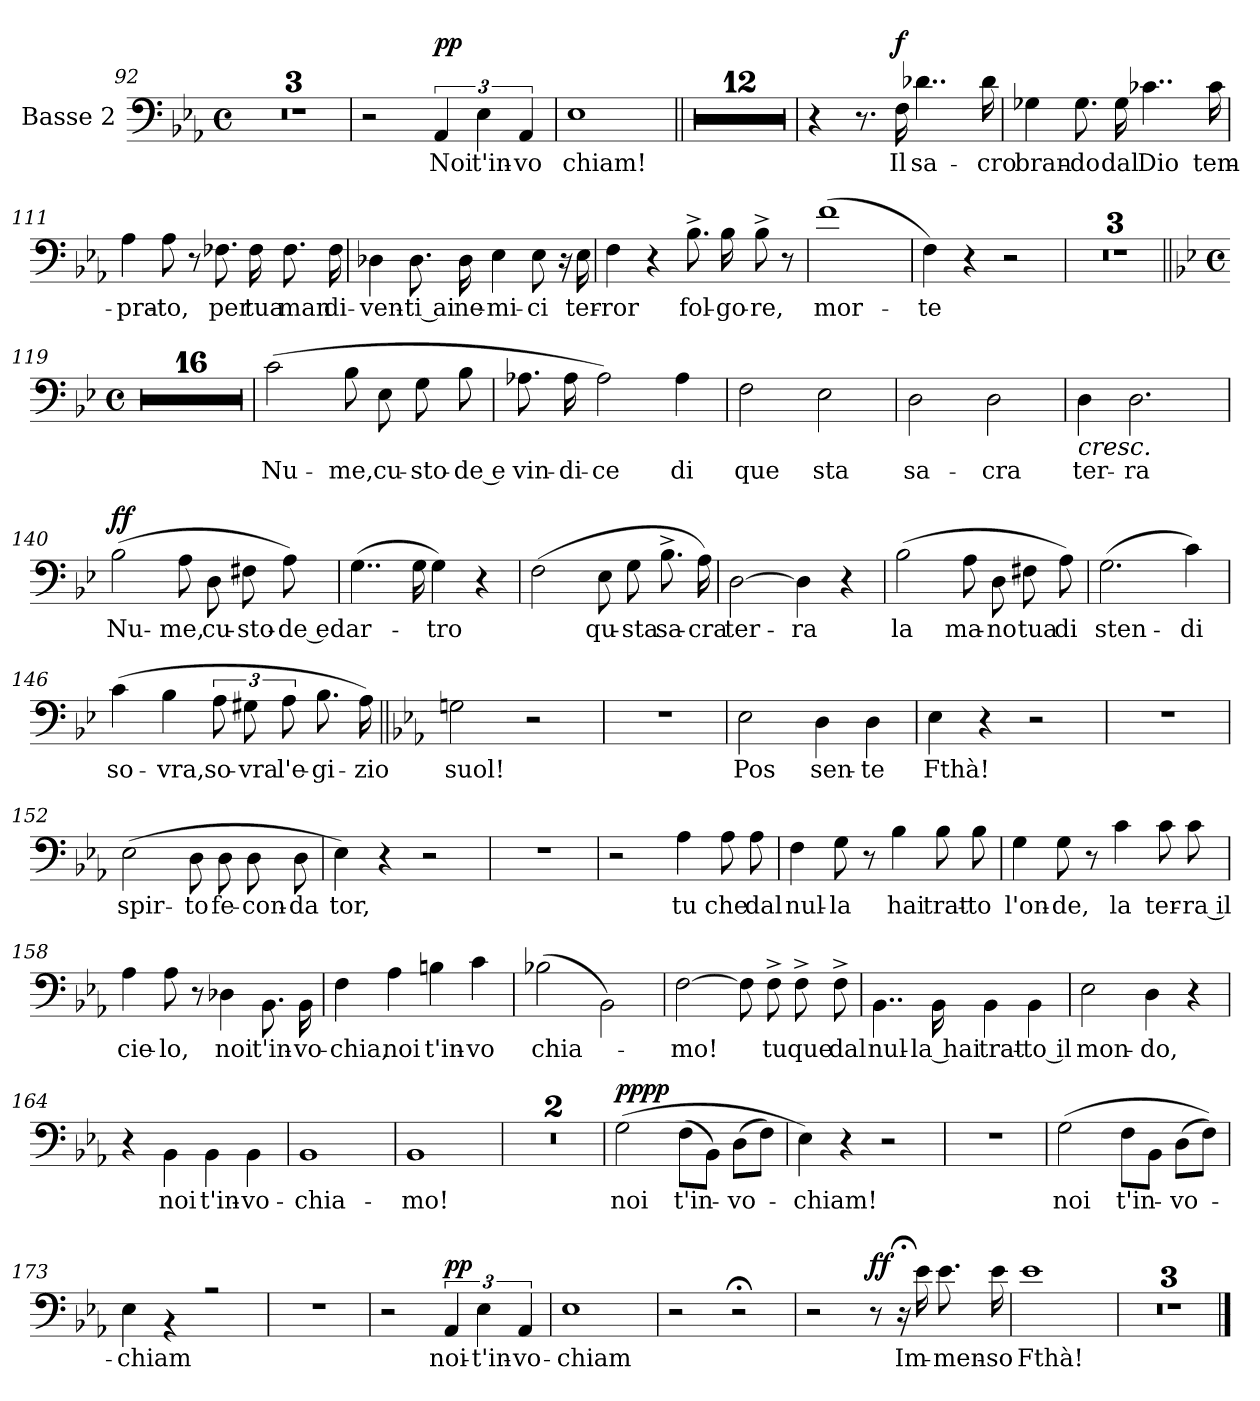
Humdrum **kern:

**kern	**text	**dynam
*part1	*part1	*part1
*staff1	*staff1	*staff1
*I"Basse 2	*	*
*I'B2	*	*
*clefF4	*	*
*k[b-e-a-]	*	*
*M4/4	*	*
*met(c)	*	*
=92	=92	=92
1r	.	.
!!LO:PB:g=z
=93	=93	=93
1r	.	.
=94	=94	=94
1r	.	.
=95	=95	=95
2r	.	.
!	!LO:LY:b:color=#0055FF	!LO:DY:a
6AA-/	Noi	pp
!	!LO:LY:b:color=#0055FF	!
6E-\	t'in-	.
!	!LO:LY:b:color=#0055FF	!
6AA-/	-vo	.
=96	=96	=96
!	!LO:LY:b:color=#0055FF	!
1E-	chiam!	.
!!LO:LB:g=z
=97||	=97||	=97||
1r	.	.
=98	=98	=98
1r	.	.
=99	=99	=99
1r	.	.
=100	=100	=100
1r	.	.
=101	=101	=101
1r	.	.
!!LO:LB:g=z
=102	=102	=102
1r	.	.
=103	=103	=103
1r	.	.
=104	=104	=104
1r	.	.
=105	=105	=105
1r	.	.
!!LO:PB:g=z
=106	=106	=106
1r	.	.
=107	=107	=107
1r	.	.
=108	=108	=108
1r	.	.
=109	=109	=109
4r	.	.
8.r	.	.
!	!LO:LY:b:color=#0055FF	!LO:DY:a
16F\	Il	f
!	!LO:LY:b:color=#0055FF	!
4..d-X\	sa-	.
!	!LO:LY:b:color=#0055FF	!
16d-\	-cro	.
!!LO:LB:g=z
=110	=110	=110
!	!LO:LY:b:color=#0055FF	!
4G-X\	bran-	.
!	!LO:LY:b:color=#0055FF	!
8.G-\	-do	.
!	!LO:LY:b:color=#0055FF	!
16G-\	dal	.
!	!LO:LY:b:color=#0055FF	!
4..c-X\	Dio	.
!	!LO:LY:b:color=#0055FF	!
16c-\	tem-	.
=111	=111	=111
!	!LO:LY:b:color=#0055FF	!
4A-\	-pra-	.
!	!LO:LY:b:color=#0055FF	!
8A-\	-to,	.
8r	.	.
!	!LO:LY:b:color=#0055FF	!
8.F-X\	per	.
!	!LO:LY:b:color=#0055FF	!
16F-\	tua	.
!	!LO:LY:b:color=#0055FF	!
8.F-\	man	.
!	!LO:LY:b:color=#0055FF	!
16F-\	di-	.
=112	=112	=112
!	!LO:LY:b:color=#0055FF	!
4D-X\	-ven-	.
!	!LO:LY:b:color=#0055FF	!
8.D-\	-ti ai	.
!	!LO:LY:b:color=#0055FF	!
16D-\	ne-	.
!	!LO:LY:b:color=#0055FF	!
4E-\	-mi-	.
!	!LO:LY:b:color=#0055FF	!
8E-\	-ci	.
16r	.	.
!	!LO:LY:b:color=#0055FF	!
16E-\	ter-	.
!!LO:LB:g=z
=113	=113	=113
!	!LO:LY:b:color=#0055FF	!
4F\	-ror	.
4r	.	.
!	!LO:LY:b:color=#0055FF	!
8.B-^\	fol-	.
!	!LO:LY:b:color=#0055FF	!
16B-\	-go-	.
!	!LO:LY:b:color=#0055FF	!
8B-^\	-re,	.
8r	.	.
=114	=114	=114
!	!LO:LY:b:color=#0055FF	!
(>1f	mor-	.
=115	=115	=115
!	!LO:LY:b:color=#0055FF	!
4F\)	-te	.
4r	.	.
2r	.	.
!!LO:PB:g=z
=116	=116	=116
1r	.	.
=117	=117	=117
1r	.	.
=118	=118	=118
1r	.	.
=119||	=119||	=119||
*k[b-e-]	*	*
*M4/4	*	*
*met(c)	*	*
1r	.	.
!!LO:LB:g=z
=120	=120	=120
1r	.	.
=121	=121	=121
1r	.	.
=122	=122	=122
1r	.	.
!!LO:LB:g=z
=123	=123	=123
1r	.	.
=124	=124	=124
1r	.	.
=125	=125	=125
1r	.	.
!!LO:LB:g=z
=126	=126	=126
1r	.	.
=127	=127	=127
1r	.	.
=128	=128	=128
1r	.	.
!!LO:PB:g=z
=129	=129	=129
1r	.	.
=130	=130	=130
1r	.	.
=131	=131	=131
1r	.	.
!!LO:LB:g=z
=132	=132	=132
1r	.	.
=133	=133	=133
1r	.	.
=134	=134	=134
1r	.	.
!!LO:LB:g=z
=135	=135	=135
!	!LO:LY:b:color=#0055FF	!
(>2c\	Nu-	.
!	!LO:LY:b:color=#0055FF	!
8B-\	-me,	.
!	!LO:LY:b:color=#0055FF	!
8E-\	cu-	.
!	!LO:LY:b:color=#0055FF	!
8G\	-sto-	.
!	!LO:LY:b:color=#0055FF	!
8B-\	-de e	.
=136	=136	=136
!	!LO:LY:b:color=#0055FF	!
8.A-X\	vin-	.
!	!LO:LY:b:color=#0055FF	!
16A-\	-di-	.
!	!LO:LY:b:color=#0055FF	!
2A-\)	-ce	.
!	!LO:LY:b:color=#0055FF	!
4A-\	di	.
!!LO:PB:g=z
=137	=137	=137
!	!LO:LY:b:color=#0055FF	!
2F\	que	.
!	!LO:LY:b:color=#0055FF	!
2E-\	sta	.
=138	=138	=138
!	!LO:LY:b:color=#0055FF	!
2D\	sa-	.
!	!LO:LY:b:color=#0055FF	!
2D\	-cra	.
!!LO:LB:g=z
=139	=139	=139
!	!LO:LY:b:color=#0055FF	!LO:HP:b
4D\	ter-	<
!	!LO:LY:b:color=#0055FF	!
2.D\	-ra	.
=140	=140	=140
!	!LO:LY:b:color=#0055FF	!LO:DY:a
(>2B-\	Nu-	ff
!	!LO:LY:b:color=#0055FF	!
8A\	-me,	.
!	!LO:LY:b:color=#0055FF	!
8D\	cu-	.
!	!LO:LY:b:color=#0055FF	!
8F#X\	-sto-	.
!	!LO:LY:b:color=#0055FF	!
8A\)	-de ed	.
!!LO:PB:g=z
=141	=141	=141
!	!LO:LY:b:color=#0055FF	!
(>4..G\	ar-	.
16G\	.	.
!	!LO:LY:b:color=#0055FF	!
4G\)	-tro	.
4r	.	.
=142	=142	=142
(>2F\	.	.
!	!LO:LY:b:color=#0055FF	!
8E-\	qu-	.
!	!LO:LY:b:color=#0055FF	!
8G\	-sta	.
!	!LO:LY:b:color=#0055FF	!
8.B-^\	sa-	.
!	!LO:LY:b:color=#0055FF	!
16A\)	-cra	.
!!LO:LB:g=z
=143	=143	=143
!	!LO:LY:b:color=#0055FF	!
[2D\	ter-	.
!	!LO:LY:b:color=#0055FF	!
4D\]	-ra	.
4r	.	.
=144	=144	=144
!	!LO:LY:b:color=#0055FF	!
(>2B-\	la	.
!	!LO:LY:b:color=#0055FF	!
8A\	ma-	.
!	!LO:LY:b:color=#0055FF	!
8D\	-no	.
!	!LO:LY:b:color=#0055FF	!
8F#X\	tua	.
!	!LO:LY:b:color=#0055FF	!
8A\)	di	.
!!LO:PB:g=z
=145	=145	=145
!	!LO:LY:b:color=#0055FF	!
(>2.G\	sten-	.
!	!LO:LY:b:color=#0055FF	!
4c\)	-di	[
=146	=146	=146
!	!LO:LY:b:color=#0055FF	!
(>4c\	so-	.
!	!LO:LY:b:color=#0055FF	!
4B-\	-vra,	.
!	!LO:LY:b:color=#0055FF	!
12A\	so-	.
!	!LO:LY:b:color=#0055FF	!
12G#X\	-vra	.
!	!LO:LY:b:color=#0055FF	!
12A\	l'e-	.
!	!LO:LY:b:color=#0055FF	!
8.B-\	-gi-	.
!	!LO:LY:b:color=#0055FF	!
16A\)	-zio	.
!!LO:LB:g=z
=147||	=147||	=147||
*k[b-e-a-]	*	*
!	!LO:LY:b:color=#0055FF	!
2Gn\	suol!	.
2r	.	.
=148	=148	=148
1r	.	.
=149	=149	=149
!	!LO:LY:b:color=#0055FF	!
2E-\	Pos	.
!	!LO:LY:b:color=#0055FF	!
4D\	sen-	.
!	!LO:LY:b:color=#0055FF	!
4D\	-te	.
!!LO:PB:g=z
=150	=150	=150
!	!LO:LY:b:color=#0055FF	!
4E-\	Fthà!	.
4r	.	.
2r	.	.
=151	=151	=151
1r	.	.
=152	=152	=152
!	!LO:LY:b:color=#0055FF	!
(>2E-\	spir-	.
!	!LO:LY:b:color=#0055FF	!
8D\	-to	.
!	!LO:LY:b:color=#0055FF	!
8D\	fe-	.
!	!LO:LY:b:color=#0055FF	!
8D\	-con-	.
!	!LO:LY:b:color=#0055FF	!
8D\	-da	.
!!LO:LB:g=z
=153	=153	=153
!	!LO:LY:b:color=#0055FF	!
4E-\)	tor,	.
4r	.	.
2r	.	.
=154	=154	=154
1r	.	.
=155	=155	=155
2r	.	.
!	!LO:LY:b:color=#0055FF	!
4A-\	tu	.
!	!LO:LY:b:color=#0055FF	!
8A-\	che	.
!	!LO:LY:b:color=#0055FF	!
8A-\	dal	.
!!LO:PB:g=z
=156	=156	=156
!	!LO:LY:b:color=#0055FF	!
4F\	nul-	.
!	!LO:LY:b:color=#0055FF	!
8G\	-la	.
8r	.	.
!	!LO:LY:b:color=#0055FF	!
4B-\	hai	.
!	!LO:LY:b:color=#0055FF	!
8B-\	trat-	.
!	!LO:LY:b:color=#0055FF	!
8B-\	-to	.
=157	=157	=157
!	!LO:LY:b:color=#0055FF	!
4G\	l'on-	.
!	!LO:LY:b:color=#0055FF	!
8G\	-de,	.
8r	.	.
!	!LO:LY:b:color=#0055FF	!
4c\	la	.
!	!LO:LY:b:color=#0055FF	!
8c\	ter-	.
!	!LO:LY:b:color=#0055FF	!
8c\	-ra il	.
!!LO:LB:g=z
=158	=158	=158
!	!LO:LY:b:color=#0055FF	!
4A-\	cie-	.
!	!LO:LY:b:color=#0055FF	!
8A-\	-lo,	.
8r	.	.
!	!LO:LY:b:color=#0055FF	!
4D-X\	noi	.
!	!LO:LY:b:color=#0055FF	!
8.BB-\	t'in-	.
!	!LO:LY:b:color=#0055FF	!
16BB-\	-vo-	.
=159	=159	=159
!	!LO:LY:b:color=#0055FF	!
4F\	-chia,	.
!	!LO:LY:b:color=#0055FF	!
4A-\	noi	.
!	!LO:LY:b:color=#0055FF	!
4Bn\	t'in-	.
!	!LO:LY:b:color=#0055FF	!
4c\	-vo	.
=160	=160	=160
!	!LO:LY:b:color=#0055FF	!
(<2B-X\	chia-	.
2BB-\)	.	.
!!LO:PB:g=z
=161	=161	=161
!	!LO:LY:b:color=#0055FF	!
[2F\	-mo!	.
8F\]	.	.
!	!LO:LY:b:color=#0055FF	!
8F^\	tu	.
!	!LO:LY:b:color=#0055FF	!
8F^\	que	.
!	!LO:LY:b:color=#0055FF	!
8F^\	dal	.
=162	=162	=162
!	!LO:LY:b:color=#0055FF	!
4..BB-\	nul-	.
!	!LO:LY:b:color=#0055FF	!
16BB-\	-la hai	.
!	!LO:LY:b:color=#0055FF	!
4BB-\	trat-	.
!	!LO:LY:b:color=#0055FF	!
4BB-\	to il	.
=163	=163	=163
!	!LO:LY:b:color=#0055FF	!
2E-\	mon-	.
!	!LO:LY:b:color=#0055FF	!
4D\	-do,	.
4r	.	.
=164	=164	=164
4r	.	.
!	!LO:LY:b:color=#0055FF	!
4BB-\	noi	.
!	!LO:LY:b:color=#0055FF	!
4BB-\	t'in-	.
!	!LO:LY:b:color=#0055FF	!
4BB-\	-vo-	.
!!LO:LB:g=z
=165	=165	=165
!	!LO:LY:b:color=#0055FF	!
1BB-	-chia-	.
=166	=166	=166
!	!LO:LY:b:color=#0055FF	!
1BB-	-mo!	.
=167	=167	=167
1r	.	.
=168	=168	=168
1r	.	.
!!LO:PB:g=z
=169	=169	=169
!	!LO:LY:b:color=#0055FF	!LO:DY:a
(>2G\	noi	pppp
!	!LO:LY:b:color=#0055FF	!
(>8F\L	t'in-	.
8BB-\J)	.	.
!	!LO:LY:b:color=#0055FF	!
(>8D\L	-vo-	.
8F\J)	.	.
=170	=170	=170
!	!LO:LY:b:color=#0055FF	!
4E-\)	-chiam!	.
4r	.	.
2r	.	.
=171	=171	=171
1r	.	.
=172	=172	=172
!	!LO:LY:b:color=#0055FF	!
(>2G\	noi	.
!	!LO:LY:b:color=#0055FF	!
8F\L	t'in-	.
8BB-\J	.	.
!	!LO:LY:b:color=#0055FF	!
(>8D\L	-vo-	.
8F\J))	.	.
!!LO:LB:g=z
=173	=173	=173
!	!LO:LY:b:color=#0055FF	!
4E-\	-chiam	.
4rBB	.	.
2rA	.	.
=174	=174	=174
1r	.	.
=175	=175	=175
2r	.	.
!	!LO:LY:b:color=#0055FF	!LO:DY:a
6AA-/	noi-	pp
!	!LO:LY:b:color=#0055FF	!
6E-\	-t'in-	.
!	!LO:LY:b:color=#0055FF	!
6AA-/	-vo-	.
!!LO:PB:g=z
=176	=176	=176
!	!LO:LY:b:color=#0055FF	!
1E-	-chiam	.
=177	=177	=177
2r	.	.
2r;<	.	.
=178	=178	=178
2r	.	.
!	!	!LO:DY:a
8r	.	ff
16r;<	.	.
!	!LO:LY:b:color=#0055FF	!
16e-\	Im-	.
!	!LO:LY:b:color=#0055FF	!
8.e-\	-men-	.
!	!LO:LY:b:color=#0055FF	!
16e-\	-so	.
!!LO:LB:g=z
=179	=179	=179
!	!LO:LY:b:color=#0055FF	!
1e-	Fthà!	.
=180	=180	=180
1r	.	.
=181	=181	=181
1r	.	.
=182	=182	=182
1r;<	.	.
==	==	==
*-	*-	*-
